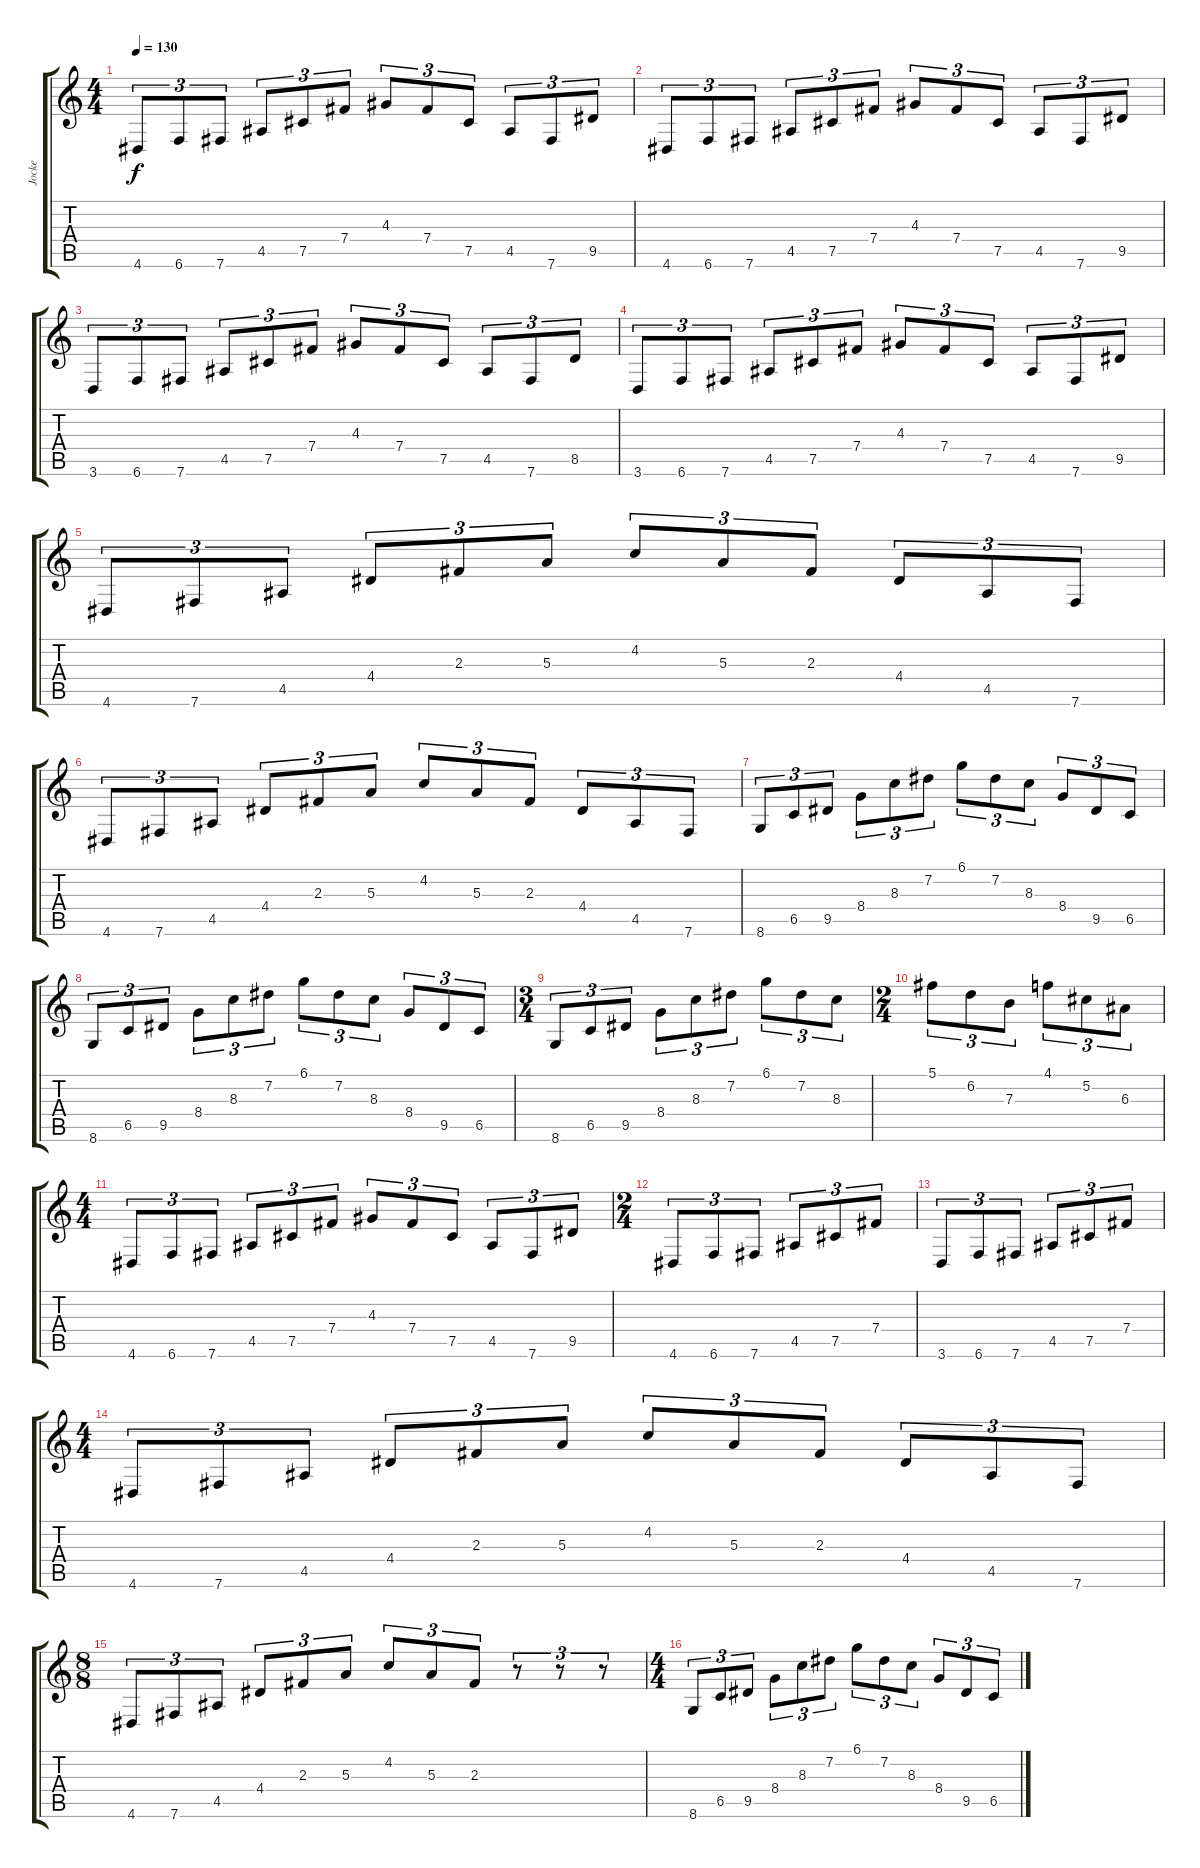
\track ("Jocke" "Jocke") {instrument distortionguitar}
\staff {score tabs}
\tuning (Db4 Ab3 E3 B2 Gb2 B1) {hide}
\ts (4 4)
\tempo 130
\clef g2
\ks c
4.6.8{tu (3 2) dy f} 6.6.8{tu (3 2)} 7.6.8{tu (3 2)} 4.5.8{tu (3 2)} 7.5.8{tu (3 2)} 7.4.8{tu (3 2)} 4.3.8{tu (3 2)} 7.4.8{tu (3 2)} 7.5.8{tu (3 2)} 4.5.8{tu (3 2)} 7.6.8{tu (3 2)} 9.5.8{tu (3 2)} |
4.6.8{tu (3 2)} 6.6.8{tu (3 2)} 7.6.8{tu (3 2)} 4.5.8{tu (3 2)} 7.5.8{tu (3 2)} 7.4.8{tu (3 2)} 4.3.8{tu (3 2)} 7.4.8{tu (3 2)} 7.5.8{tu (3 2)} 4.5.8{tu (3 2)} 7.6.8{tu (3 2)} 9.5.8{tu (3 2)} |
3.6.8{tu (3 2)} 6.6.8{tu (3 2)} 7.6.8{tu (3 2)} 4.5.8{tu (3 2)} 7.5.8{tu (3 2)} 7.4.8{tu (3 2)} 4.3.8{tu (3 2)} 7.4.8{tu (3 2)} 7.5.8{tu (3 2)} 4.5.8{tu (3 2)} 7.6.8{tu (3 2)} 8.5.8{tu (3 2)} |
3.6.8{tu (3 2)} 6.6.8{tu (3 2)} 7.6.8{tu (3 2)} 4.5.8{tu (3 2)} 7.5.8{tu (3 2)} 7.4.8{tu (3 2)} 4.3.8{tu (3 2)} 7.4.8{tu (3 2)} 7.5.8{tu (3 2)} 4.5.8{tu (3 2)} 7.6.8{tu (3 2)} 9.5.8{tu (3 2)} |
4.6.8{tu (3 2)} 7.6.8{tu (3 2)} 4.5.8{tu (3 2)} 4.4.8{tu (3 2)} 2.3.8{tu (3 2)} 5.3.8{tu (3 2)} 4.2.8{tu (3 2)} 5.3.8{tu (3 2)} 2.3.8{tu (3 2)} 4.4.8{tu (3 2)} 4.5.8{tu (3 2)} 7.6.8{tu (3 2)} |
4.6.8{tu (3 2)} 7.6.8{tu (3 2)} 4.5.8{tu (3 2)} 4.4.8{tu (3 2)} 2.3.8{tu (3 2)} 5.3.8{tu (3 2)} 4.2.8{tu (3 2)} 5.3.8{tu (3 2)} 2.3.8{tu (3 2)} 4.4.8{tu (3 2)} 4.5.8{tu (3 2)} 7.6.8{tu (3 2)} |
8.6.8{tu (3 2)} 6.5.8{tu (3 2)} 9.5.8{tu (3 2)} 8.4.8{tu (3 2)} 8.3.8{tu (3 2)} 7.2.8{tu (3 2)} 6.1.8{tu (3 2)} 7.2.8{tu (3 2)} 8.3.8{tu (3 2)} 8.4.8{tu (3 2)} 9.5.8{tu (3 2)} 6.5.8{tu (3 2)} |
8.6.8{tu (3 2)} 6.5.8{tu (3 2)} 9.5.8{tu (3 2)} 8.4.8{tu (3 2)} 8.3.8{tu (3 2)} 7.2.8{tu (3 2)} 6.1.8{tu (3 2)} 7.2.8{tu (3 2)} 8.3.8{tu (3 2)} 8.4.8{tu (3 2)} 9.5.8{tu (3 2)} 6.5.8{tu (3 2)} |
\ts (3 4)
8.6.8{tu (3 2)} 6.5.8{tu (3 2)} 9.5.8{tu (3 2)} 8.4.8{tu (3 2)} 8.3.8{tu (3 2)} 7.2.8{tu (3 2)} 6.1.8{tu (3 2)} 7.2.8{tu (3 2)} 8.3.8{tu (3 2)} |
\ts (2 4)
5.1.8{tu (3 2)} 6.2.8{tu (3 2)} 7.3.8{tu (3 2)} 4.1.8{tu (3 2)} 5.2.8{tu (3 2)} 6.3.8{tu (3 2)} |
\ts (4 4)
4.6.8{tu (3 2)} 6.6.8{tu (3 2)} 7.6.8{tu (3 2)} 4.5.8{tu (3 2)} 7.5.8{tu (3 2)} 7.4.8{tu (3 2)} 4.3.8{tu (3 2)} 7.4.8{tu (3 2)} 7.5.8{tu (3 2)} 4.5.8{tu (3 2)} 7.6.8{tu (3 2)} 9.5.8{tu (3 2)} |
\ts (2 4)
4.6.8{tu (3 2)} 6.6.8{tu (3 2)} 7.6.8{tu (3 2)} 4.5.8{tu (3 2)} 7.5.8{tu (3 2)} 7.4.8{tu (3 2)} |
3.6.8{tu (3 2)} 6.6.8{tu (3 2)} 7.6.8{tu (3 2)} 4.5.8{tu (3 2)} 7.5.8{tu (3 2)} 7.4.8{tu (3 2)} |
\ts (4 4)
4.6.8{tu (3 2)} 7.6.8{tu (3 2)} 4.5.8{tu (3 2)} 4.4.8{tu (3 2)} 2.3.8{tu (3 2)} 5.3.8{tu (3 2)} 4.2.8{tu (3 2)} 5.3.8{tu (3 2)} 2.3.8{tu (3 2)} 4.4.8{tu (3 2)} 4.5.8{tu (3 2)} 7.6.8{tu (3 2)} |
\ts (8 8)
4.6.8{tu (3 2)} 7.6.8{tu (3 2)} 4.5.8{tu (3 2)} 4.4.8{tu (3 2)} 2.3.8{tu (3 2)} 5.3.8{tu (3 2)} 4.2.8{tu (3 2)} 5.3.8{tu (3 2)} 2.3.8{tu (3 2)} r.8{tu (3 2)} r.8{tu (3 2)} r.8{tu (3 2)} |
\ts (4 4)
8.6.8{tu (3 2)} 6.5.8{tu (3 2)} 9.5.8{tu (3 2)} 8.4.8{tu (3 2)} 8.3.8{tu (3 2)} 7.2.8{tu (3 2)} 6.1.8{tu (3 2)} 7.2.8{tu (3 2)} 8.3.8{tu (3 2)} 8.4.8{tu (3 2)} 9.5.8{tu (3 2)} 6.5.8{tu (3 2)}
